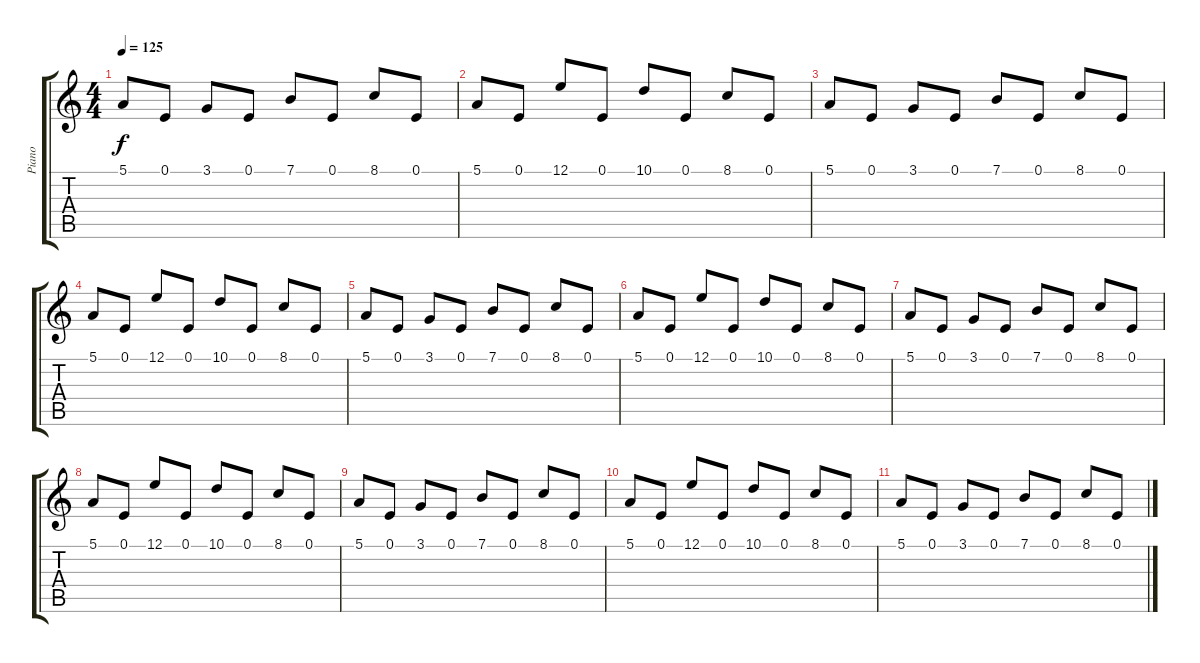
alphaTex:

\track ("Piano" "Piano") {instrument acousticgrandpiano}
\staff {score tabs}
\tuning (E4 B3 G3 D3 A2 E2) {hide}
\ts (4 4)
\tempo 125
\clef g2
\ks c
5.1.8{dy f} 0.1.8 3.1.8 0.1.8 7.1.8 0.1.8 8.1.8 0.1.8 |
5.1.8 0.1.8 12.1.8 0.1.8 10.1.8 0.1.8 8.1.8 0.1.8 |
5.1.8 0.1.8 3.1.8 0.1.8 7.1.8 0.1.8 8.1.8 0.1.8 |
5.1.8 0.1.8 12.1.8 0.1.8 10.1.8 0.1.8 8.1.8 0.1.8 |
5.1.8 0.1.8 3.1.8 0.1.8 7.1.8 0.1.8 8.1.8 0.1.8 |
5.1.8 0.1.8 12.1.8 0.1.8 10.1.8 0.1.8 8.1.8 0.1.8 |
5.1.8 0.1.8 3.1.8 0.1.8 7.1.8 0.1.8 8.1.8 0.1.8 |
5.1.8 0.1.8 12.1.8 0.1.8 10.1.8 0.1.8 8.1.8 0.1.8 |
5.1.8 0.1.8 3.1.8 0.1.8 7.1.8 0.1.8 8.1.8 0.1.8 |
5.1.8 0.1.8 12.1.8 0.1.8 10.1.8 0.1.8 8.1.8 0.1.8 |
5.1.8 0.1.8 3.1.8 0.1.8 7.1.8 0.1.8 8.1.8 0.1.8
